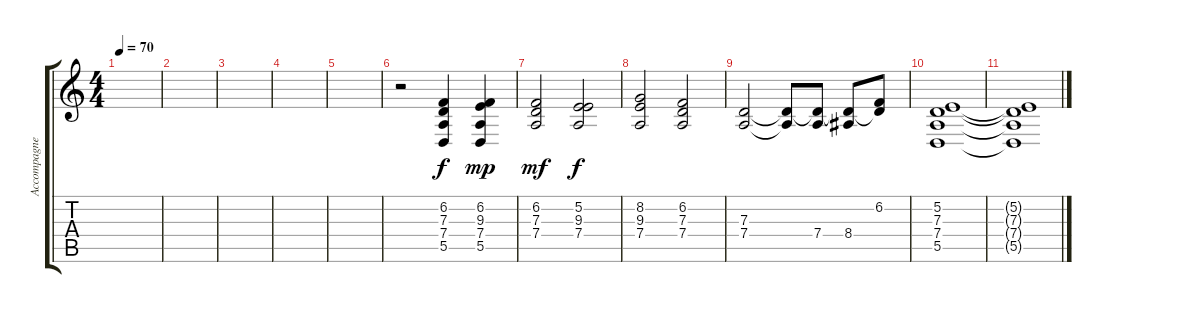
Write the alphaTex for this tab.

\track ("Accompagnement 1" "Accompagne") {instrument stringensemble1}
\staff {score tabs}
\tuning (E4 B3 G3 D3 A2 E2) {hide}
\ts (4 4)
\tempo 70
\clef g2
\ks c
|
|
|
|
|
r.2 (6.2 7.3 7.4 5.5).4 (6.2 9.3 7.4 5.5).4{dy mp} |
(6.2 7.3 7.4).2{dy mf} (5.2 9.3 7.4).2{dy f} |
(8.2 9.3 7.4).2 (6.2 7.3 7.4).2 |
(7.3 7.4).2 (7.3{t} 7.4{t}).8 (7.3{t} 7.4).8 (7.3{t} 8.4).8 (6.2 7.3{t}).8 |
(5.2 7.3 7.4 5.5).1 |
(5.2{t} 7.3{t} 7.4{t} 5.5{t}).1{volume 5}
